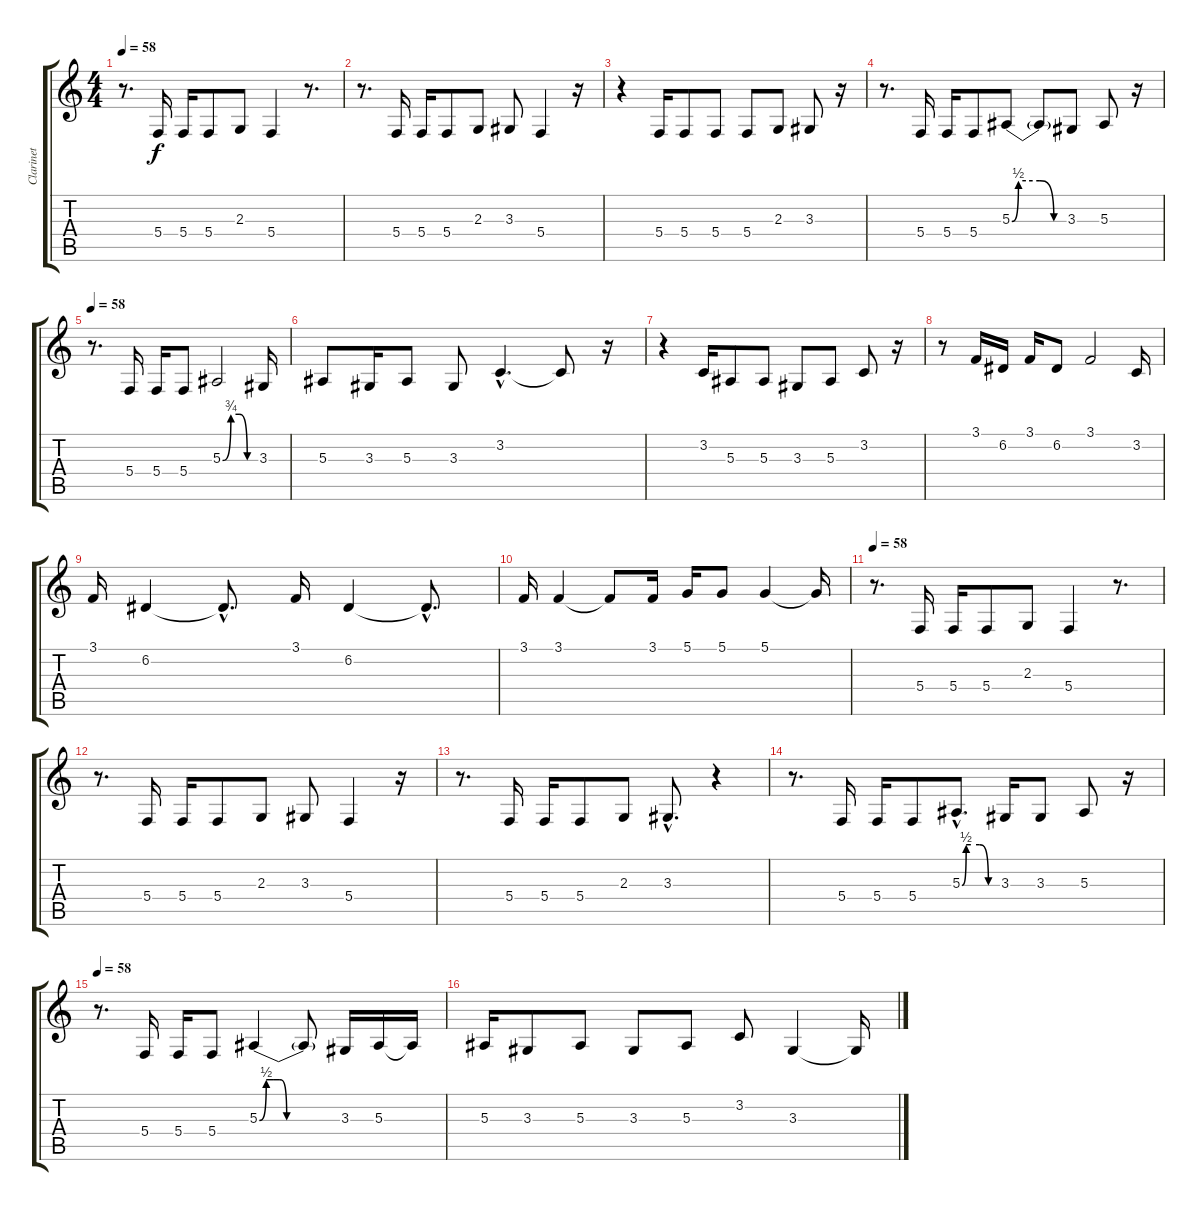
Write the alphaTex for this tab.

\track ("Clarinet" "Clarinet") {instrument clarinet}
\staff {score tabs}
\tuning (D4 A3 F3 C3 G2 C2) {hide}
\ts (4 4)
\tempo 58
\clef g2
\ks c
r.8{d dy f} 5.4.16 5.4.16 5.4.8 2.3.8 5.4.4 r.8{d} |
r.8{d} 5.4.16 5.4.16 5.4.8 2.3.8 3.3.8 5.4.4 r.16 |
r.4 5.4.16 5.4.8 5.4.8 5.4.8 2.3.8 3.3.8 r.16 |
r.8{d} 5.4.16 5.4.16 5.4.8 5.3{be (custom 0 0 7 2 15 2 30 2 45 0 60 0)}.8 5.3{t}.8 3.3.8 5.3.8 r.16 |
\tempo 58
r.8{d} 5.4.16 5.4.16 5.4.8 5.3{be (custom 0 0 15 3 30 3 45 0 60 0)}.2 3.3.16 |
5.3.8 3.3.16 5.3.8 3.3.8 3.2{hac}.4{d} 3.2{t}.8 r.16 |
r.4 3.2.16 5.3.8 5.3.8 3.3.8 5.3.8 3.2.8 r.16 |
r.8 3.1.16 6.2.16 3.1.16 6.2.8 3.1.2 3.2.16 |
3.1.16 6.2.4 6.2{hac t}.8{d} 3.1.16 6.2.4 6.2{hac t}.8{d} |
3.1.16 3.1.4 3.1{t}.8 3.1.16 5.1.16 5.1.8 5.1.4 5.1{t}.16 |
\tempo 58
r.8{d} 5.4.16 5.4.16 5.4.8 2.3.8 5.4.4 r.8{d} |
r.8{d} 5.4.16 5.4.16 5.4.8 2.3.8 3.3.8 5.4.4 r.16 |
r.8{d} 5.4.16 5.4.16 5.4.8 2.3.8 3.3{hac}.8{d} r.4 |
r.8{d} 5.4.16 5.4.16 5.4.8 5.3{be (custom 0 0 7 2 15 2 30 2 45 0 60 0) hac}.8{d} 3.3.16 3.3.8 5.3.8 r.16 |
\tempo 58
r.8{d} 5.4.16 5.4.16 5.4.8 5.3{be (custom 0 0 5 2 10 2 15 2 20 0 30 0 35 0 45 0 60 0)}.4 5.3{t}.8 3.3.16 5.3.16 5.3{t}.16 |
5.3.16 3.3.8 5.3.8 3.3.8 5.3.8 3.2.8 3.3.4 3.3{t}.16
